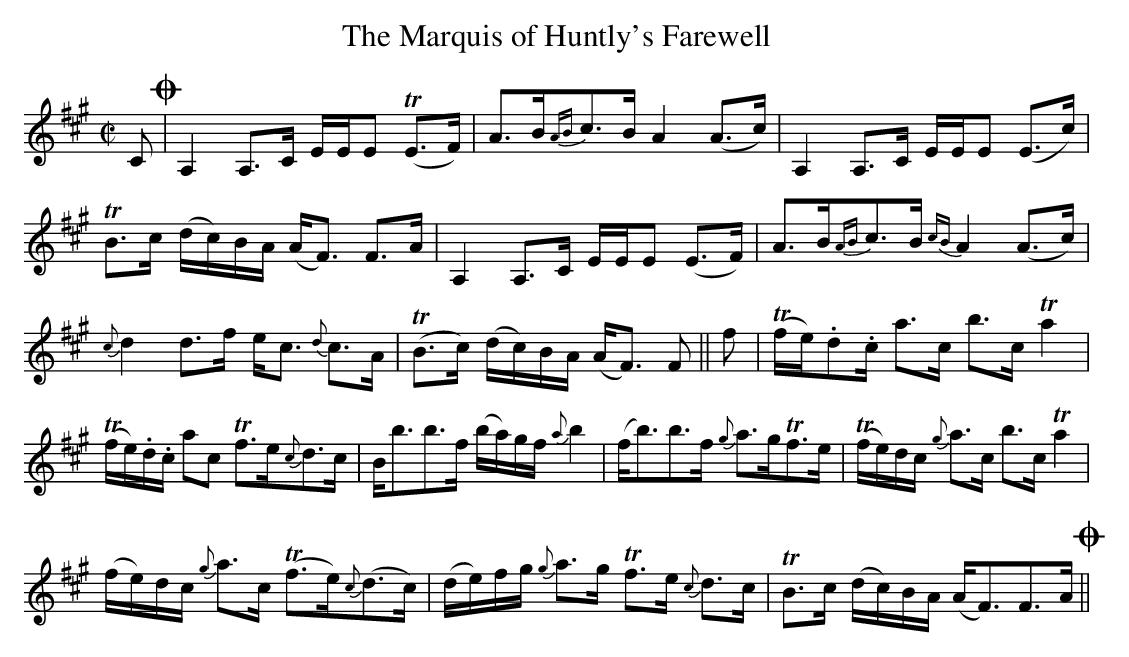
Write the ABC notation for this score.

X:1
T:Marquis of Huntly's Farewell, The
M:C|
L:1/8
K:A
CO|A,2 A,>C E/E/E T(E>F)|A>B{AB}c>B A2 (A>c)|A,2 A,>C E/E/E (E>c)|
TB>c (d/c/)B/A/ (A<F) F>A|A,2 A,>C E/E/E (E>F)|A>B{AB}c>B {cB}A2 (A>c)|
{c}d2 d>f e<c {d}c>A|T(B>c) (d/c/)B/A/ (A<F) F||f|T(f/e/).d./c/ a>c b>c Ta2|
T(f/e/).d/.c/ ac Tf>e{c}d>c|B<bb>f (b/a/)g/f/ {a}b2|(f<b)b>f {g}a>gTf>e|T(f/e/)d/c/ {g}a>c b>c Ta2|
(f/e/)d/c/ {g}a>c T(f>e){c}(d>c)|(d/e/)f/g/ {g}a>g Tf>e {c}d>c|TB>c (d/c/)B/A/ (A<F)F>AO||
